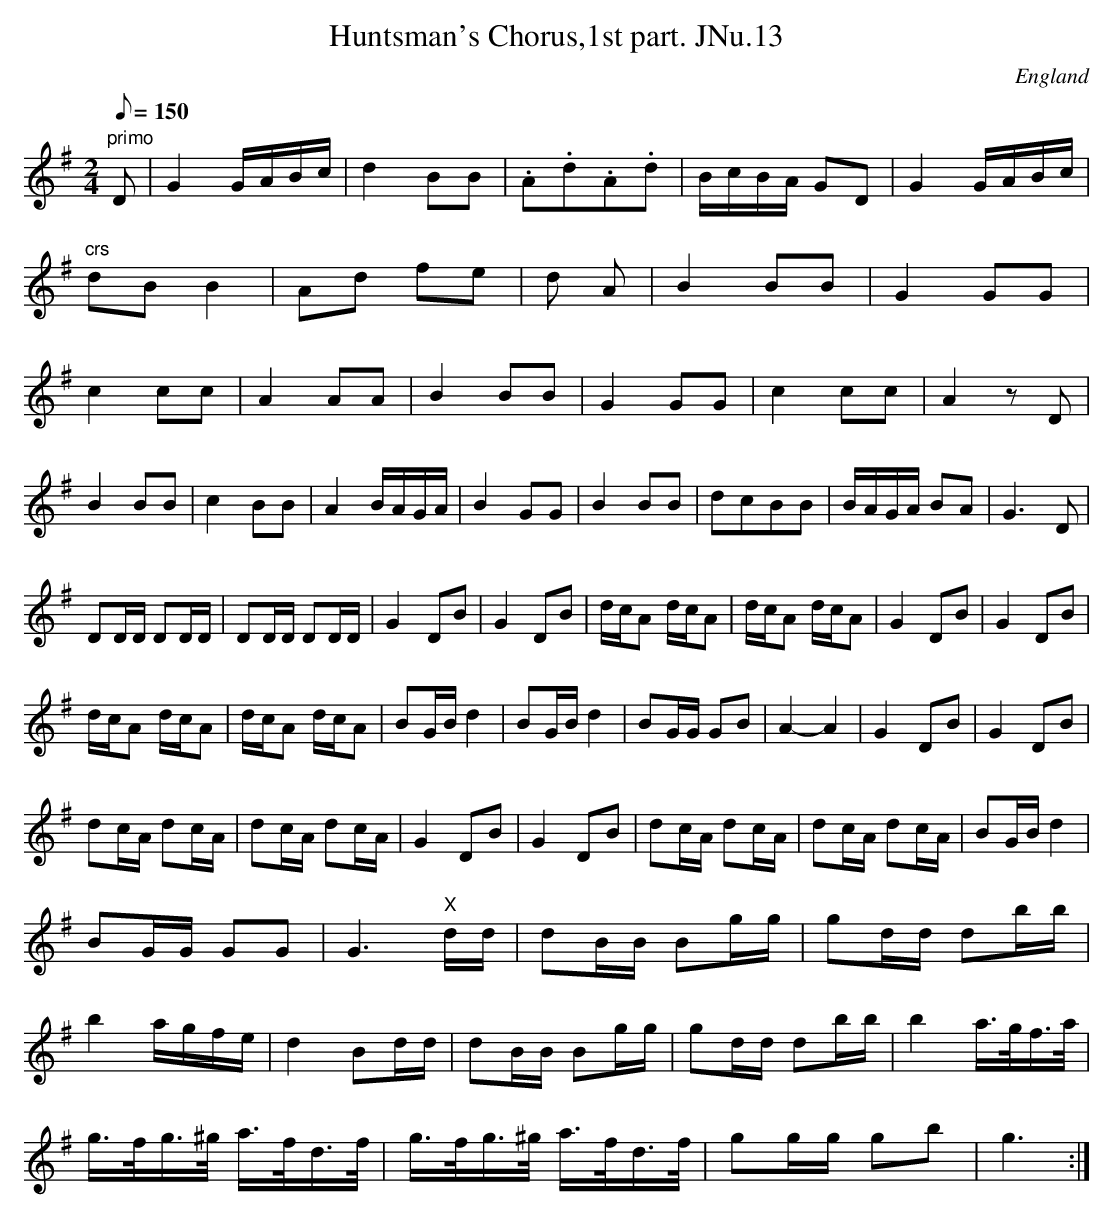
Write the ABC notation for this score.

X:1
T:Huntsman's Chorus,1st part. JNu.13
M:2/4
L:1/8
Q:150
O:England
K:G
"primo"D|G2 G/A/B/c/|d2BB|.A.d.A.d|B/c/B/A/ GD|G2 G/A/B/c/|"crs"d-BB2|Ad
fe|d
3::!
A|B2BB|G2GG|c2cc|A2AA|B2BB|G2GG|c2cc|A2 zD|!
B2BB|c2BB|A2 B/A/G/A/|B2GG|
B2 BB|dcBB|B/A/G/A/ BA|G3D|!
DD/D/ DD/D/|DD/D/ DD/D/|G2-DB|G2 DB|
d/c/A d/c/A|d/c/A d/c/A|G2 DB|G2 DB|!
d/c/A d/c/A|d/c/A d/c/A|
BG/B/ d2|BG/B/ d2|BG/G/ GB|A2-A2|G2-DB|G2 DB|!
dc/A/ dc/A/|dc/A/ dc/A/|G2 DB|G2 DB|
dc/A/ dc/A/|dc/A/ dc/A/|BG/B/+d2|BG/B/+d2|!
BG/G/ GG|G3"X"d/d/|dB/B/ Bg/g/|gd/d/ db/b/|!
b2 a/g/f/e/|d2 Bd/d/|dB/B/ Bg/g/|
gd/d/ db/b/|b2 a3/4g/4f3/4a/4|!
g3/4f/4g3/4^g/4 a3/4f/4d3/4f/4|
g3/4f/4g3/4^g/4 a3/4f/4d3/4f/4|gg/g/ gb|g3:|]
